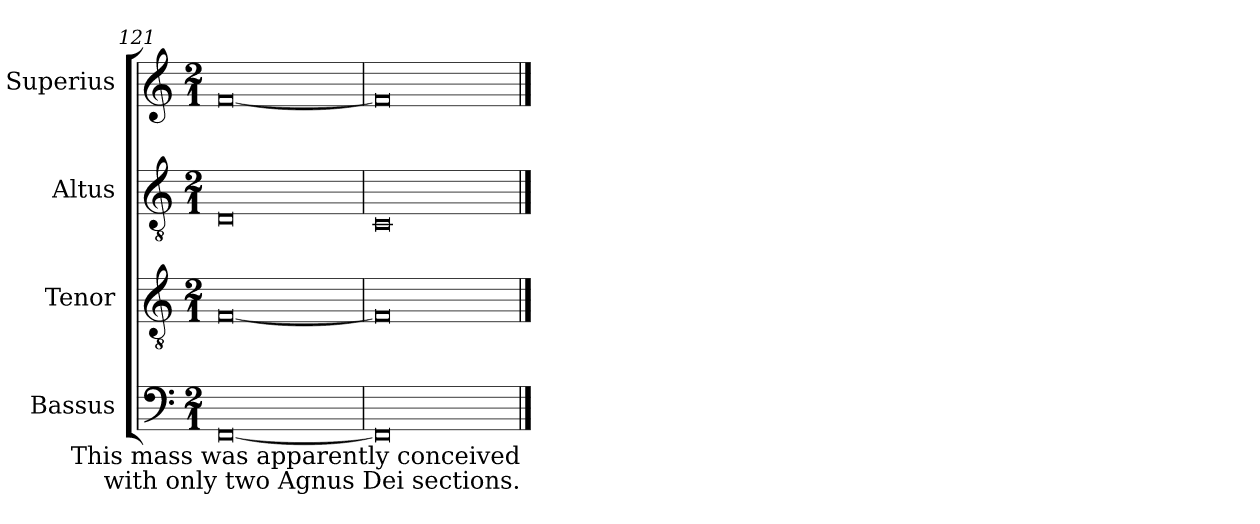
**kern	**kern	**kern	**kern
*part4	*part3	*part2	*part1
*staff4	*staff3	*staff2	*staff1
*I"Bassus	*I"Tenor	*I"Altus	*I"Superius
*I'B	*I'T	*I'A	*I'S
*clefF4	*clefGv2	*clefGv2	*clefG2
*k[]	*k[]	*k[]	*k[]
*M2/1	*M2/1	*M2/1	*M2/1
=121	=121	=121	=121
[0FF	[0F	0D	[0f
=122	=122	=122	=122
0FF]	0F]	0C	0f]
!LO:TX:b:rj:t=This mass was apparently conceived	!	!	!
!LO:TX:b:rj:t=with only two Agnus Dei sections.	!	!	!
==	==	==	==
*-	*-	*-	*-
